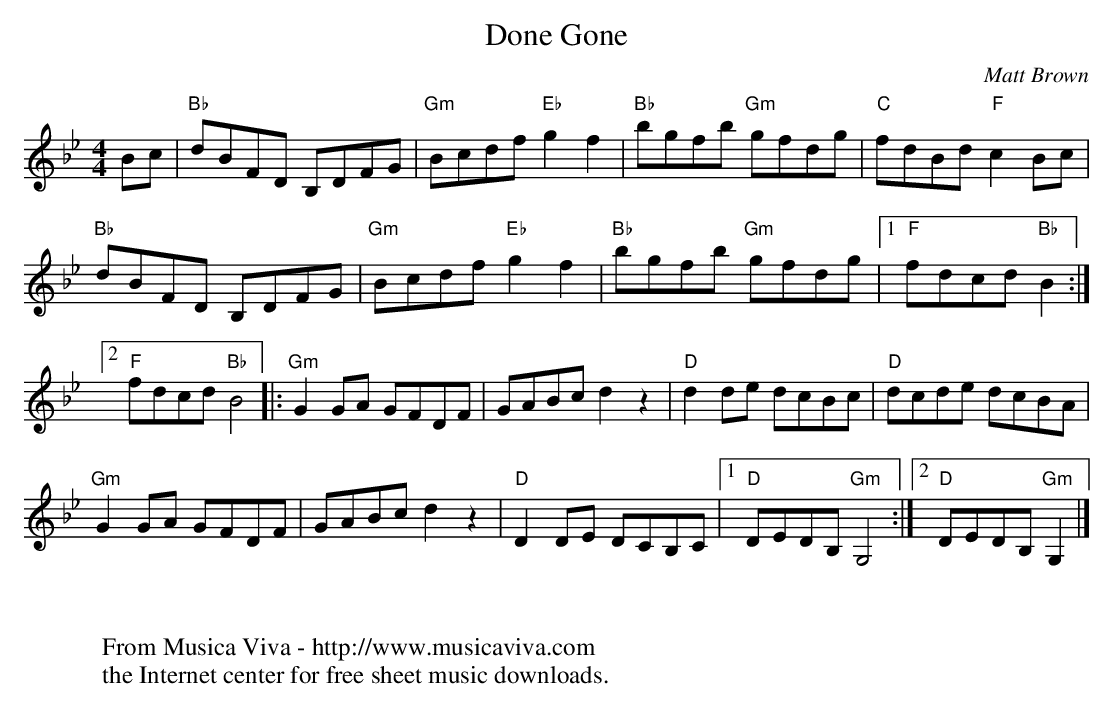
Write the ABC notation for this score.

X:1
T:Done Gone
C:Matt Brown
M:4/4
L:1/4
K:Bb
B/2c/2|"Bb"d/2B/2F/2D/2 B,/2D/2F/2G/2|"Gm"B/2c/2d/2f/2"Eb"gf|"Bb"b/2g/2f/2b/2 "Gm"g/2f/2d/2g/2|"C"f/2d/2B/2d/2"F"cB/2c/2|
"Bb"d/2B/2F/2D/2 B,/2D/2F/2G/2|"Gm"B/2c/2d/2f/2"Eb"gf|"Bb"b/2g/2f/2b/2 "Gm"g/2f/2d/2g/2|[1 "F"f/2d/2c/2d/2"Bb"B:|
[2 "F"f/2d/2c/2d/2"Bb"B2|:"Gm"GG/2A/2 G/2F/2D/2F/2|G/2A/2B/2c/2dz|"D"dd/2e/ d/2c/2B/2c/2|"D"d/2c/2d/2e/2 d/2c/2B/2A/2|
"Gm"GG/2A/2 G/2F/2D/2F/2|G/2A/2B/2c/2dz|"D"DD/2E/2 D/2C/2B,/2C/2|[1 "D"D/2E/2D/2B,/2"Gm"G,2:|[2 "D"D/2E/2D/2B,/2"Gm"G,|]
W:
W:
W:  From Musica Viva - http://www.musicaviva.com
W:  the Internet center for free sheet music downloads.
